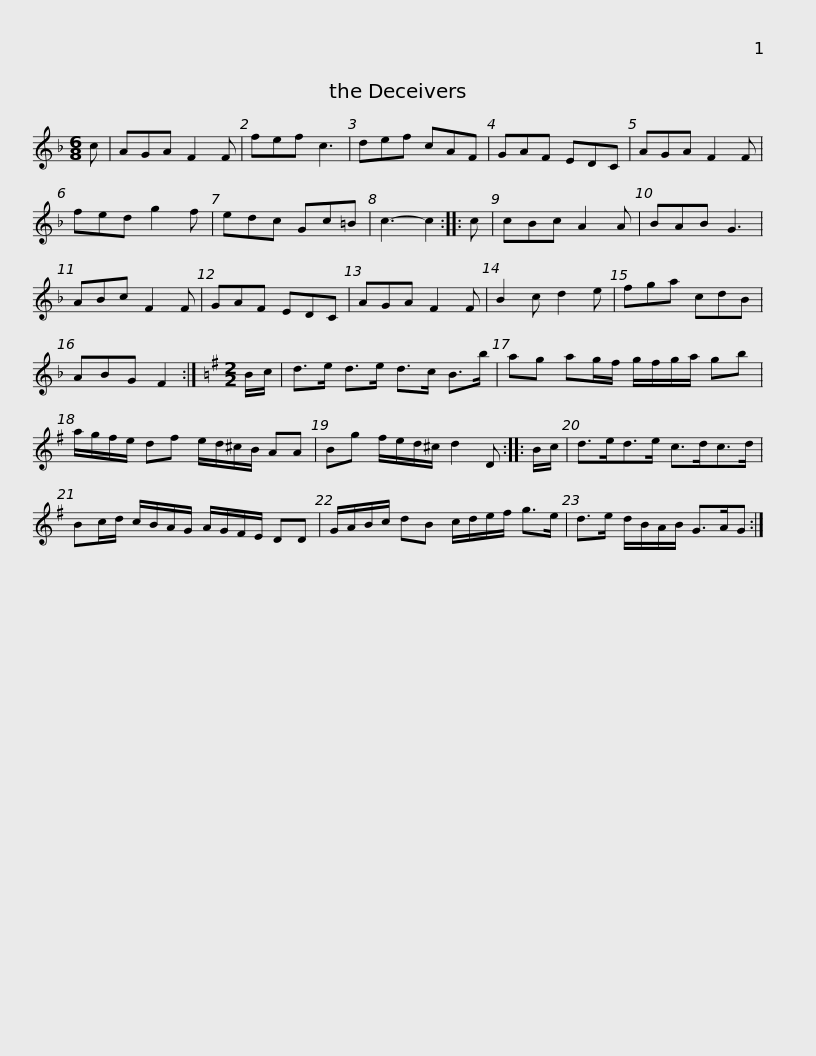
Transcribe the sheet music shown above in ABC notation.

X:1
L:1/8
M:6/8
I:linebreak $
K:F
V:1 treble
V:1
 c | AGA F2 F | fef c3 | def cAF | GAF EDC | %5
 AGA F2 F | fed g2 f | edc Gc=B | c3- c2 ::$ c | %10
 cBc A2 A | BAB G3 | ABc F2 F | GAF EDC | AGA F2 F | %15
 B2 c d2 e | fga cdB |$ ABG F2 :|[K:G][M:2/2] B/c/ | d>e d>e d>c B>b | %20
 ag ag/f/ g/f/g/a/ gb | a/g/f/e/ df e/d/^c/B/ AA |$ Bg f/e/d/^c/ d2 D :: B/c/ | d>ed>e c>dc>d | %25
 Bc/d/ c/B/A/G/ A/G/F/E/ DD | G/A/B/c/ dB c/d/e/f/ g>e |$ d>e d/B/A/B/ G>AG :| %28
